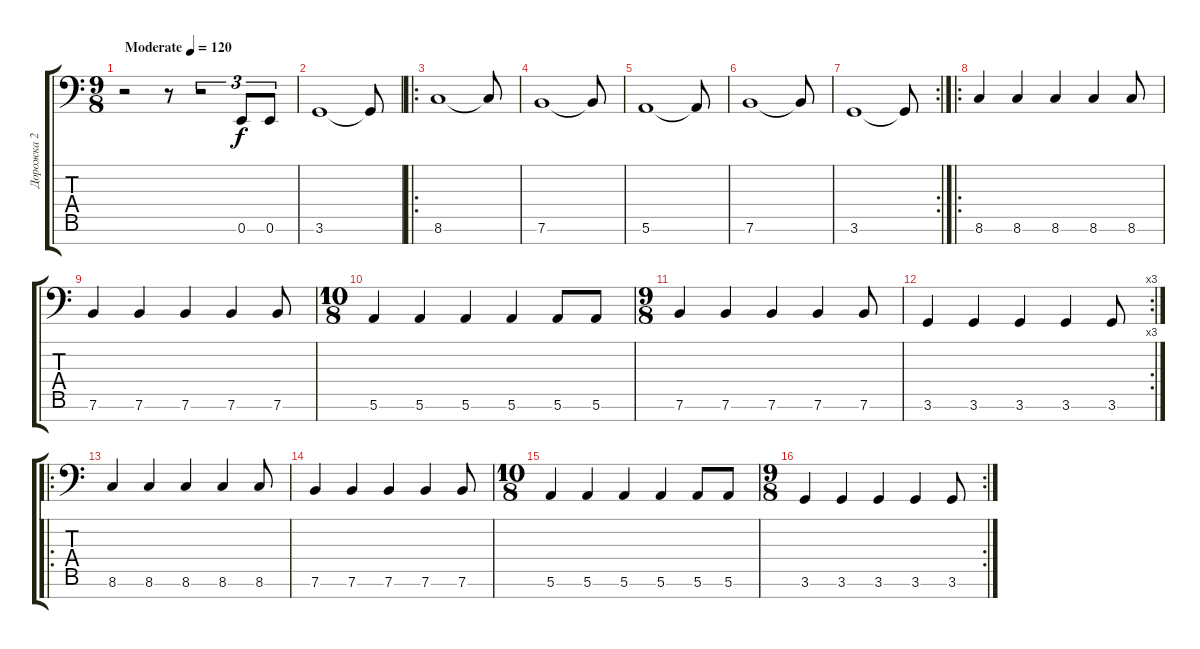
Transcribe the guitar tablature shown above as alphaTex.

\track ("Дорожка 2" "Дорожка 2") {instrument electricguitarclean}
\staff {score tabs}
\tuning (E4 B3 G3 D3 A2 E1 B0) {hide}
\ts (9 8)
\tempo (120 "Moderate")
\clef f4
\ks c
r.2{dy f instrument electricguitarclean} r.8 r.2{tu (3 2)} 0.6.8{tu (3 2)} 0.6.8{tu (3 2)} |
3.6.1 3.6{t}.8 |
\ro
8.6.1 8.6{t}.8 |
7.6.1 7.6{t}.8 |
5.6.1 5.6{t}.8 |
7.6.1 7.6{t}.8 |
\rc 2
3.6.1 3.6{t}.8 |
\ro
8.6.4 8.6.4 8.6.4 8.6.4 8.6.8 |
7.6.4 7.6.4 7.6.4 7.6.4 7.6.8 |
\ts (10 8)
5.6.4 5.6.4 5.6.4 5.6.4 5.6.8 5.6.8 |
\ts (9 8)
7.6.4 7.6.4 7.6.4 7.6.4 7.6.8 |
\rc 3
3.6.4 3.6.4 3.6.4 3.6.4 3.6.8 |
\ro
8.6.4 8.6.4 8.6.4 8.6.4 8.6.8 |
7.6.4 7.6.4 7.6.4 7.6.4 7.6.8 |
\ts (10 8)
5.6.4 5.6.4 5.6.4 5.6.4 5.6.8 5.6.8 |
\rc 2
\ts (9 8)
3.6.4 3.6.4 3.6.4 3.6.4 3.6.8
